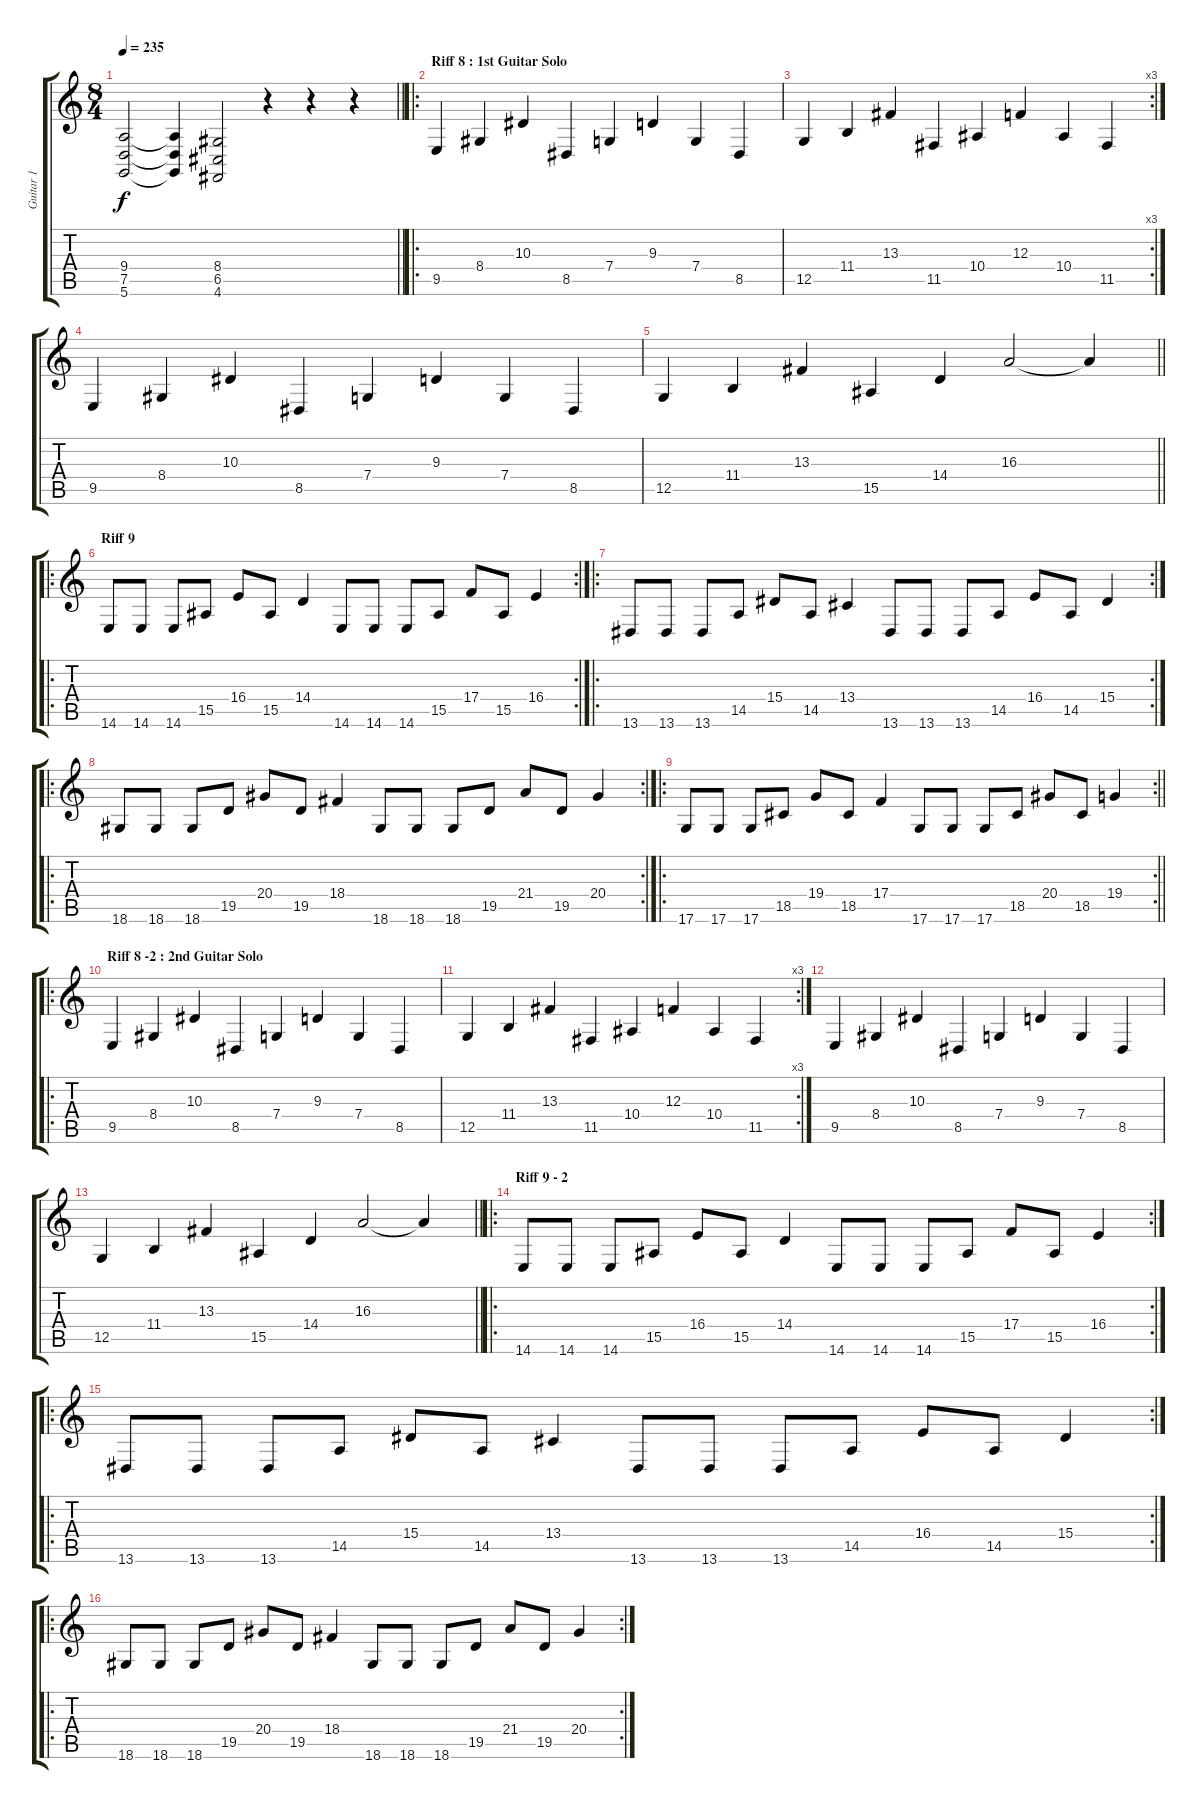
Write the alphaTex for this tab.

\track ("Guitar 1" "Guitar 1") {instrument stringensemble1}
\staff {score tabs}
\tuning (D4 A3 F3 C3 G2 D2) {hide}
\ts (8 4)
\tempo 235
\clef g2
\barLineRight lightlight
\ks c
(9.4 7.5 5.6).2{dy f} (9.4{t} 7.5{t} 5.6{t}).4 (8.4 6.5 4.6).2 r.4 r.4 r.4 |
\ro
\section ("" "Riff 8 : 1st Guitar Solo")
9.5.4 8.4.4 10.3.4 8.5.4 7.4.4 9.3.4 7.4.4 8.5.4 |
\rc 3
12.5.4 11.4.4 13.3.4 11.5.4 10.4.4 12.3.4 10.4.4 11.5.4 |
9.5.4 8.4.4 10.3.4 8.5.4 7.4.4 9.3.4 7.4.4 8.5.4 |
\barLineRight lightlight
12.5.4 11.4.4 13.3.4 15.5.4 14.4.4 16.3.2 16.3{t}.4 |
\ro
\rc 2
\section ("" "Riff 9 ")
14.6.8 14.6.8 14.6.8 15.5.8 16.4.8 15.5.8 14.4.4 14.6.8 14.6.8 14.6.8 15.5.8 17.4.8 15.5.8 16.4.4 |
\ro
\rc 2
13.6.8 13.6.8 13.6.8 14.5.8 15.4.8 14.5.8 13.4.4 13.6.8 13.6.8 13.6.8 14.5.8 16.4.8 14.5.8 15.4.4 |
\ro
\rc 2
18.6.8 18.6.8 18.6.8 19.5.8 20.4.8 19.5.8 18.4.4 18.6.8 18.6.8 18.6.8 19.5.8 21.4.8 19.5.8 20.4.4 |
\ro
\rc 2
\barLineRight lightlight
17.6.8 17.6.8 17.6.8 18.5.8 19.4.8 18.5.8 17.4.4 17.6.8 17.6.8 17.6.8 18.5.8 20.4.8 18.5.8 19.4.4 |
\ro
\section ("" "Riff 8 -2 : 2nd Guitar Solo")
9.5.4 8.4.4 10.3.4 8.5.4 7.4.4 9.3.4 7.4.4 8.5.4 |
\rc 3
12.5.4 11.4.4 13.3.4 11.5.4 10.4.4 12.3.4 10.4.4 11.5.4 |
9.5.4 8.4.4 10.3.4 8.5.4 7.4.4 9.3.4 7.4.4 8.5.4 |
\barLineRight lightlight
12.5.4 11.4.4 13.3.4 15.5.4 14.4.4 16.3.2 16.3{t}.4 |
\ro
\rc 2
\section ("" "Riff 9 - 2")
14.6.8 14.6.8 14.6.8 15.5.8 16.4.8 15.5.8 14.4.4 14.6.8 14.6.8 14.6.8 15.5.8 17.4.8 15.5.8 16.4.4 |
\ro
\rc 2
13.6.8 13.6.8 13.6.8 14.5.8 15.4.8 14.5.8 13.4.4 13.6.8 13.6.8 13.6.8 14.5.8 16.4.8 14.5.8 15.4.4 |
\ro
\rc 2
18.6.8 18.6.8 18.6.8 19.5.8 20.4.8 19.5.8 18.4.4 18.6.8 18.6.8 18.6.8 19.5.8 21.4.8 19.5.8 20.4.4
